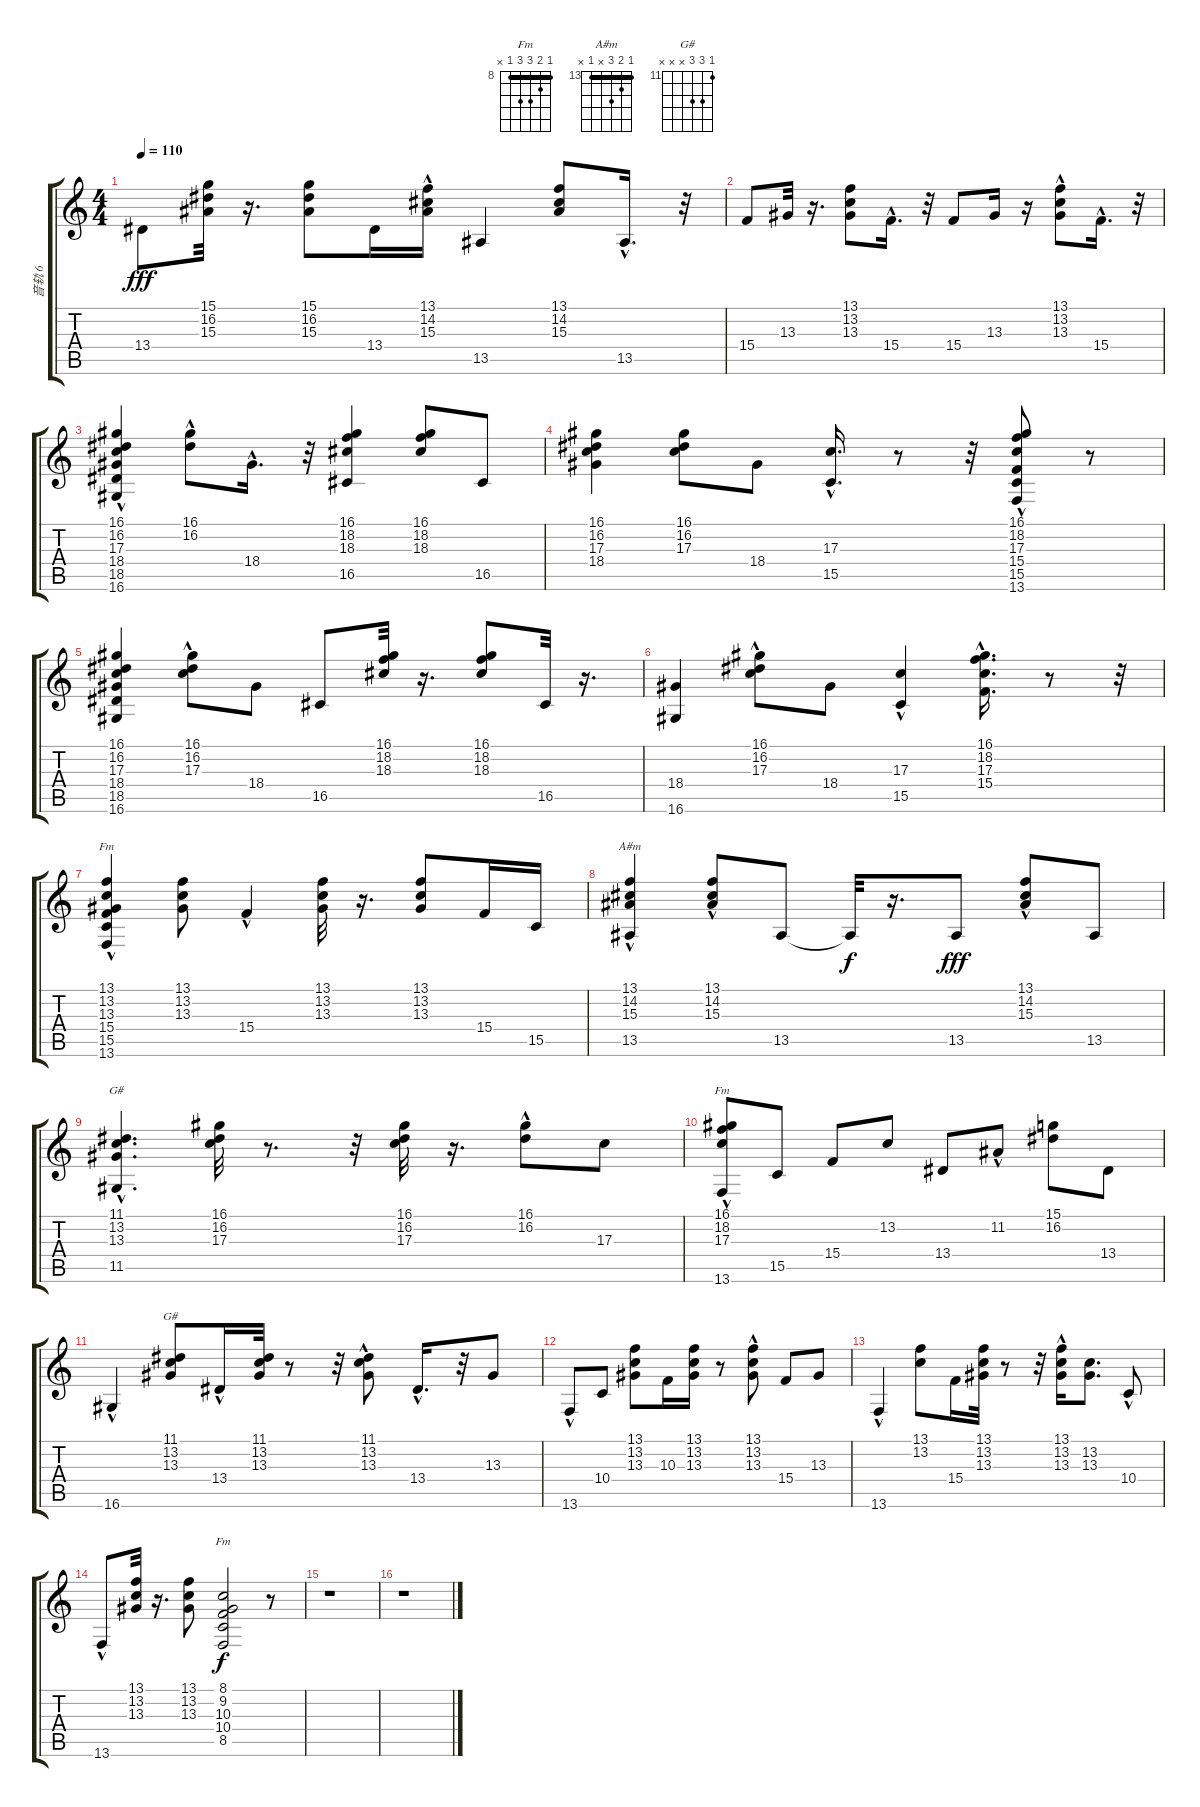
\track ("音轨 6" "音轨 6") {instrument fx1rain}
\staff {score tabs}
\tuning (E4 B3 G3 D3 A2 E2) {hide}
\chord ("Fm" 13 13 13 15 15 13) {firstfret 13 barre 13}
\chord ("A#m" 13 14 15 x 13 x) {firstfret 13 barre 13}
\chord ("G#" 11 13 13 x 11 x) {firstfret 11 barre 11}
\chord ("Fm" 16 x 17 x x 13) {firstfret 13}
\chord ("G#" 11 13 13 x x x) {firstfret 11}
\chord ("Fm" 8 9 10 10 8 x) {firstfret 8 barre 8}
\ts (4 4)
\tempo 110
\clef g2
\ks c
13.4.8{dy fff} (15.1 16.2 15.3).32 r.16{d} (15.1 16.2 15.3).8 13.4.16 (13.1{hac} 14.2 15.3).16 13.5.4 (13.1 14.2 15.3).8 13.5{hac}.16{d} r.32 |
15.4.8 13.3.32 r.16{d} (13.1 13.2 13.3).8 15.4{hac}.16{d} r.32 15.4.8 13.3.16 r.16 (13.1{hac} 13.2{hac} 13.3{hac}).8 15.4{hac}.16{d} r.32 |
(16.1 16.2{hac} 17.3 18.4{hac} 18.5 16.6).4 (16.1{hac} 16.2).8 18.4{hac}.16{d} r.32 (16.1 18.2 18.3 16.5).4 (16.1 18.2 18.3).8 16.5.8 |
(16.1 16.2 17.3 18.4).4 (16.1 16.2 17.3).8 18.4.8 (17.3{hac} 15.5{hac}).16{d} r.8 r.32 (16.1{hac} 18.2{hac} 17.3{hac} 15.4 15.5 13.6{hac}).8 r.8 |
(16.1 16.2 17.3 18.4 18.5 16.6).4 (16.1 16.2 17.3{hac}).8 18.4.8 16.5.8 (16.1 18.2 18.3).32 r.16{d} (16.1 18.2 18.3).8 16.5.32 r.16{d} |
(18.4 16.6).4 (16.1{hac} 16.2 17.3).8 18.4.8 (17.3{hac} 15.5).4 (16.1{hac} 18.2{hac} 17.3{hac} 15.4{hac}).16{d} r.8 r.32 |
(13.1 13.2 13.3 15.4{hac} 15.5{hac} 13.6{hac}).4{ch "Fm"} (13.1 13.2 13.3).8 15.4{hac}.4 (13.1 13.2 13.3).32 r.16{d} (13.1 13.2 13.3).8 15.4.16 15.5.16 |
(13.1{hac} 14.2{hac} 15.3{hac} 13.5).4{ch "A#m"} (13.1{hac} 14.2{hac} 15.3{hac}).8 13.5.8 13.5{t}.32{dy f} r.16{d} 13.5.8{dy fff} (13.1{hac} 14.2{hac} 15.3).8 13.5.8 |
(11.1 13.2 13.3{hac} 11.5{hac}).4{d ch "G#"} (16.1 16.2 17.3).32 r.8{d} r.32 (16.1 16.2 17.3).32 r.16{d} (16.1{hac} 16.2).8 17.3.8 |
(16.1 18.2 17.3 13.6{hac}).8{ch "Fm"} 15.5.8 15.4.8 13.2.8 13.4.8 11.2{hac}.8 (15.1 16.2).8 13.4.8 |
16.6{hac}.4 (11.1 13.2 13.3).8{ch "G#"} 13.4{hac}.16 (11.1 13.2 13.3).32 r.8 r.32 (11.1{hac} 13.2{hac} 13.3).8 13.4{hac}.16{d} r.32 13.3.8 |
13.6{hac}.8 10.4.8 (13.1 13.2 13.3).8 10.3.16 (13.1 13.2 13.3).16 r.8 (13.1 13.2{hac} 13.3).8 15.4.8 13.3.8 |
13.6{hac}.4 (13.1 13.2).8 15.4.16 (13.1 13.2 13.3).32 r.8 r.32 (13.1{hac} 13.2 13.3).16 (13.2 13.3).8{d} 10.4{hac}.8 |
13.6{hac}.8 (13.1 13.2 13.3).32 r.16{d} (13.1 13.2 13.3).8 (8.1 9.2 10.3 10.4 8.5).2{ch "Fm" dy f} r.8 |
r.1 |
r.1
